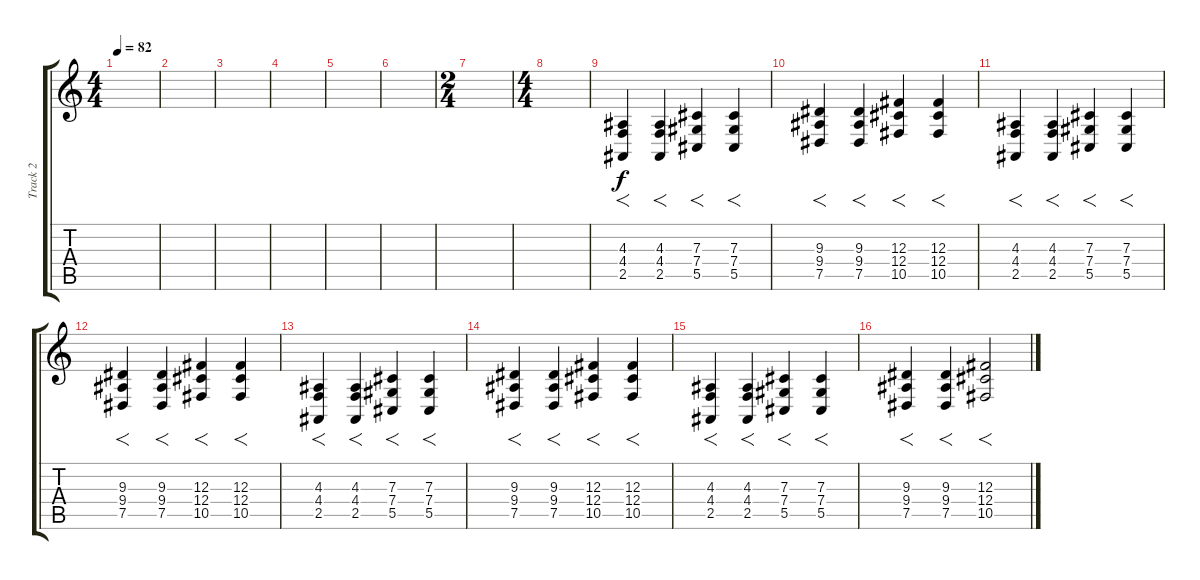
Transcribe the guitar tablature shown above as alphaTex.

\track ("Track 2" "Track 2") {instrument stringensemble1}
\staff {score tabs}
\tuning (Eb4 Bb3 Gb3 Db3 Ab2 Eb2) {hide}
\ts (4 4)
\tempo 82
\clef g2
\ks c
|
|
|
|
|
|
\ts (2 4)
|
\ts (4 4)
|
(4.3 4.4 2.5).4{f} (4.3 4.4 2.5).4{f} (7.3 7.4 5.5).4{f} (7.3 7.4 5.5).4{f} |
(9.3 9.4 7.5).4{f} (9.3 9.4 7.5).4{f} (12.3 12.4 10.5).4{f} (12.3 12.4 10.5).4{f} |
(4.3 4.4 2.5).4{f} (4.3 4.4 2.5).4{f} (7.3 7.4 5.5).4{f} (7.3 7.4 5.5).4{f} |
(9.3 9.4 7.5).4{f} (9.3 9.4 7.5).4{f} (12.3 12.4 10.5).4{f} (12.3 12.4 10.5).4{f} |
(4.3 4.4 2.5).4{f} (4.3 4.4 2.5).4{f} (7.3 7.4 5.5).4{f} (7.3 7.4 5.5).4{f} |
(9.3 9.4 7.5).4{f} (9.3 9.4 7.5).4{f} (12.3 12.4 10.5).4{f} (12.3 12.4 10.5).4{f} |
(4.3 4.4 2.5).4{f} (4.3 4.4 2.5).4{f} (7.3 7.4 5.5).4{f} (7.3 7.4 5.5).4{f} |
(9.3 9.4 7.5).4{f} (9.3 9.4 7.5).4{f} (12.3 12.4 10.5).2{f}
